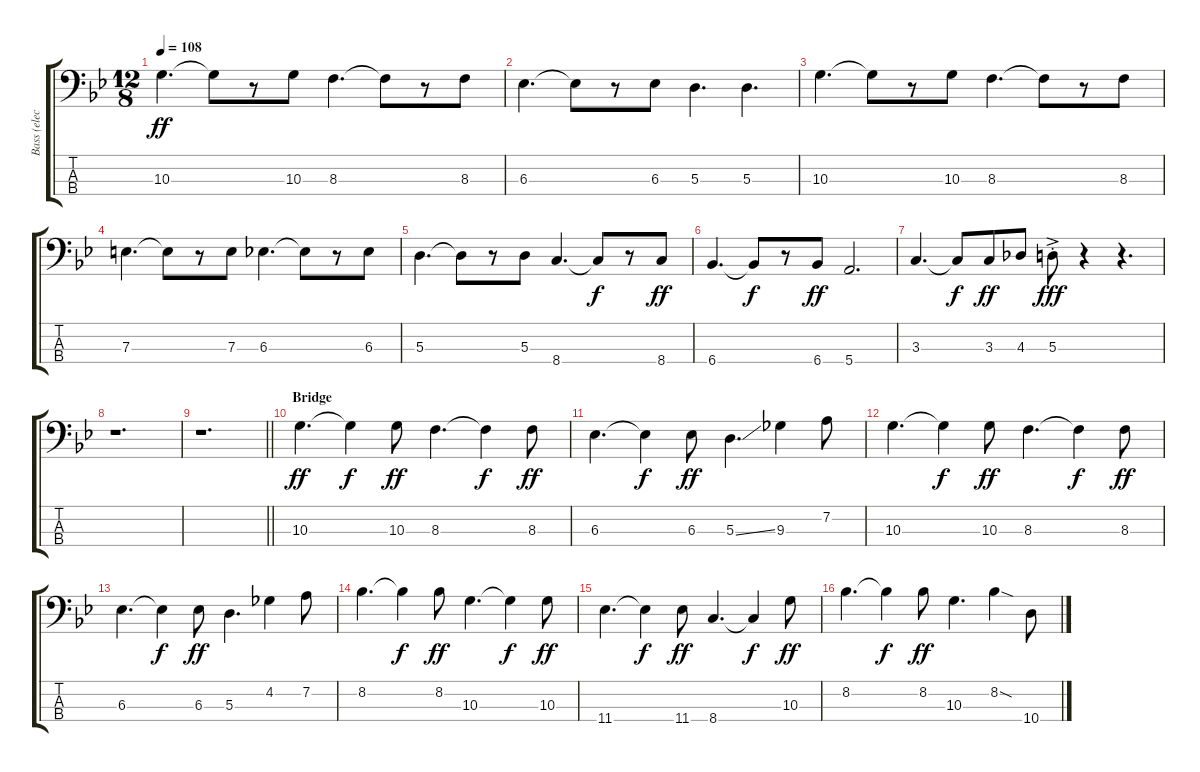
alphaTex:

\track ("Bass (elec.)" "Bass (elec") {instrument distortionguitar}
\staff {score tabs}
\tuning (G2 D2 A1 E1) {hide}
\ts (12 8)
\tempo 108
\clef f4
\ks gminor
10.3.4{d dy ff} 10.3{t}.8 r.8 10.3.8 8.3.4{d} 8.3{t}.8 r.8 8.3.8 |
6.3.4{d} 6.3{t}.8 r.8 6.3.8 5.3.4{d} 5.3.4{d} |
10.3.4{d} 10.3{t}.8 r.8 10.3.8 8.3.4{d} 8.3{t}.8 r.8 8.3.8 |
7.3.4{d} 7.3{t}.8 r.8 7.3.8 6.3.4{d} 6.3{t}.8 r.8 6.3.8 |
5.3.4{d} 5.3{t}.8 r.8 5.3.8 8.4.4{d} 8.4{t}.8{dy f} r.8 8.4.8{dy ff} |
6.4.4{d} 6.4{t}.8{dy f} r.8 6.4.8{dy ff} 5.4.2{d} |
3.3.4{d} 3.3{t}.8{dy f} 3.3.8{dy ff} 4.3.8 5.3{ac st}.8{dy fff} r.4 r.4{d} |
r.1{d} |
\barLineRight lightlight
r.1{d} |
\section ("" "Bridge")
10.3.4{d dy ff instrument electricbassfinger} 10.3{t}.4{dy f} 10.3.8{dy ff} 8.3.4{d} 8.3{t}.4{dy f} 8.3.8{dy ff} |
6.3.4{d} 6.3{t}.4{dy f} 6.3.8{dy ff} 5.3{ss}.4{d} 9.3.4 7.2.8 |
10.3.4{d} 10.3{t}.4{dy f} 10.3.8{dy ff} 8.3.4{d} 8.3{t}.4{dy f} 8.3.8{dy ff} |
6.3.4{d} 6.3{t}.4{dy f} 6.3.8{dy ff} 5.3.4{d} 4.2.4 7.2.8 |
8.2.4{d} 8.2{t}.4{dy f} 8.2.8{dy ff} 10.3.4{d} 10.3{t}.4{dy f} 10.3.8{dy ff} |
11.4.4{d} 11.4{t}.4{dy f} 11.4.8{dy ff} 8.4.4{d} 8.4{t}.4{dy f} 10.3.8{dy ff} |
8.2.4{d} 8.2{t}.4{dy f} 8.2.8{dy ff} 10.3.4{d} 8.2{sod}.4 10.4.8
